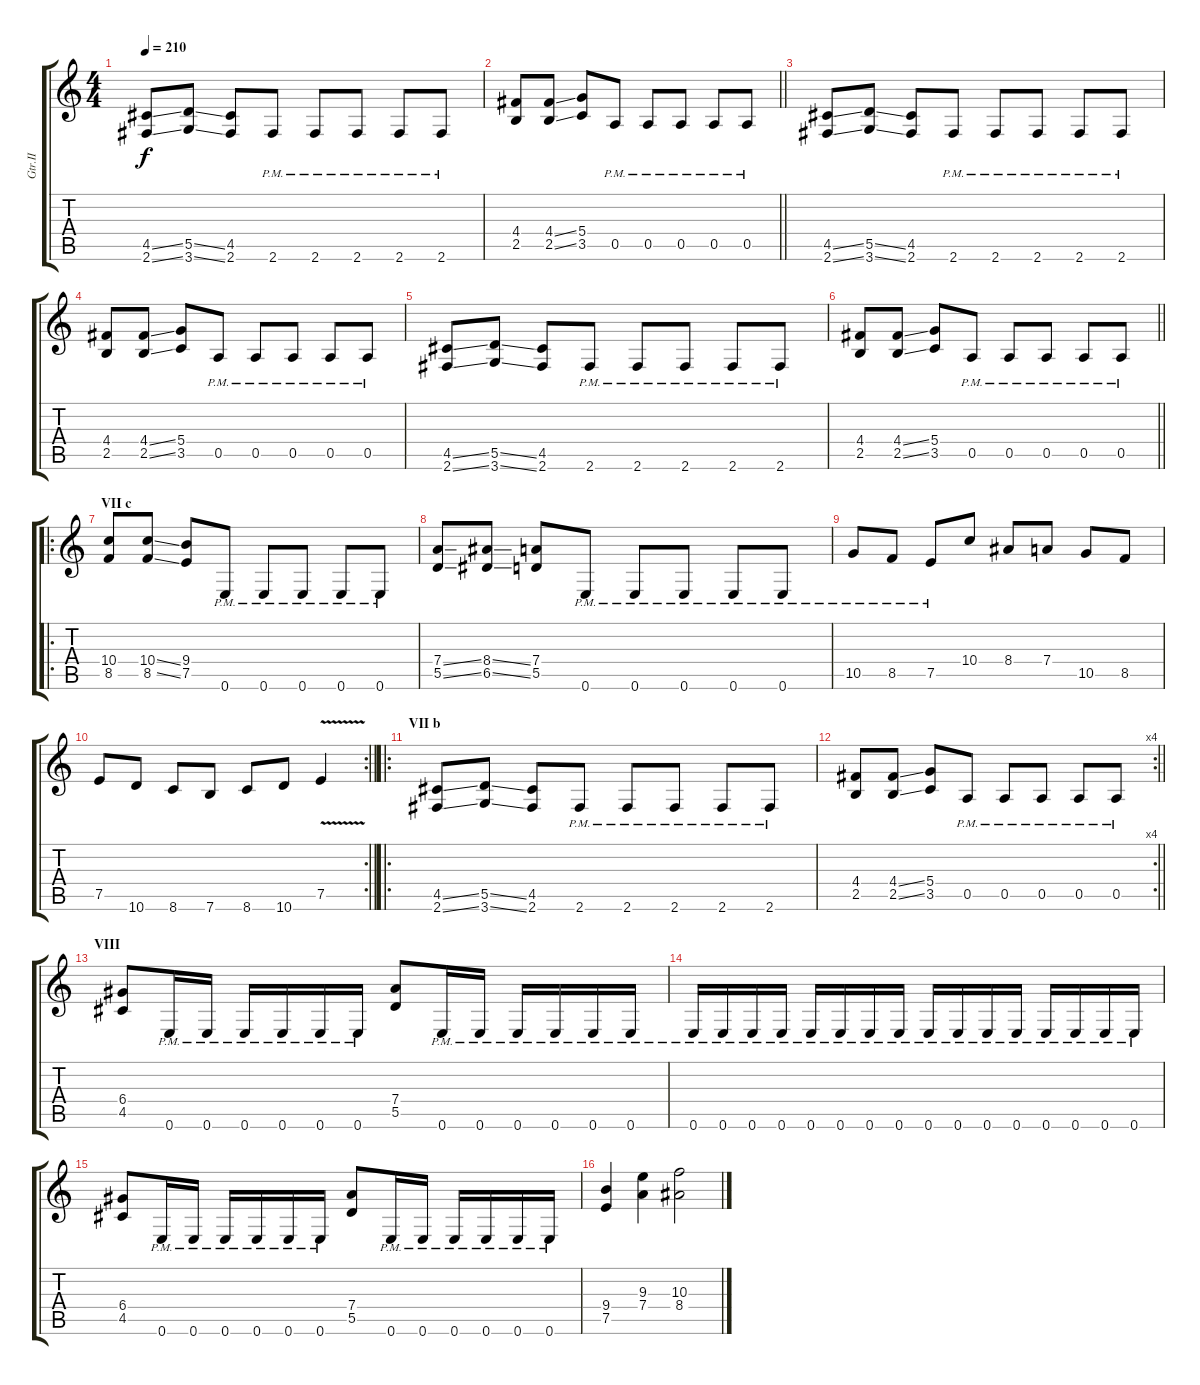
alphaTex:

\track ("Gtr.II" "Gtr.II") {instrument overdrivenguitar}
\staff {score tabs}
\tuning (E4 B3 G3 D3 A2 E2) {hide}
\ts (4 4)
\tempo 210
\clef g2
\ks c
(4.5{ss} 2.6{ss}).8{dy f} (5.5{ss} 3.6{ss}).8 (4.5 2.6).8 2.6{pm}.8 2.6{pm}.8 2.6{pm}.8 2.6{pm}.8 2.6{pm}.8 |
\barLineRight lightlight
(4.4 2.5).8 (4.4{ss} 2.5{ss}).8 (5.4 3.5).8 0.5{pm}.8 0.5{pm}.8 0.5{pm}.8 0.5{pm}.8 0.5{pm}.8 |
(4.5{ss} 2.6{ss}).8 (5.5{ss} 3.6{ss}).8 (4.5 2.6).8 2.6{pm}.8 2.6{pm}.8 2.6{pm}.8 2.6{pm}.8 2.6{pm}.8 |
(4.4 2.5).8 (4.4{ss} 2.5{ss}).8 (5.4 3.5).8 0.5{pm}.8 0.5{pm}.8 0.5{pm}.8 0.5{pm}.8 0.5{pm}.8 |
(4.5{ss} 2.6{ss}).8 (5.5{ss} 3.6{ss}).8 (4.5 2.6).8 2.6{pm}.8 2.6{pm}.8 2.6{pm}.8 2.6{pm}.8 2.6{pm}.8 |
\barLineRight lightlight
(4.4 2.5).8 (4.4{ss} 2.5{ss}).8 (5.4 3.5).8 0.5{pm}.8 0.5{pm}.8 0.5{pm}.8 0.5{pm}.8 0.5{pm}.8 |
\ro
\section ("" "VII c")
(10.4 8.5).8 (10.4{ss} 8.5{ss}).8 (9.4 7.5).8 0.6{pm}.8 0.6{pm}.8 0.6{pm}.8 0.6{pm}.8 0.6{pm}.8 |
(7.4{ss} 5.5{ss}).8 (8.4{ss} 6.5{ss}).8 (7.4 5.5).8 0.6{pm}.8 0.6{pm}.8 0.6{pm}.8 0.6{pm}.8 0.6{pm}.8 |
10.5{pm}.8 8.5{pm}.8 7.5{pm}.8 10.4.8 8.4.8 7.4.8 10.5.8 8.5.8 |
\rc 2
\barLineRight lightlight
7.5.8 10.6.8 8.6.8 7.6.8 8.6.8 10.6.8 7.5{v}.4 |
\ro
\section ("" "VII b")
(4.5{ss} 2.6{ss}).8 (5.5{ss} 3.6{ss}).8 (4.5 2.6).8 2.6{pm}.8 2.6{pm}.8 2.6{pm}.8 2.6{pm}.8 2.6{pm}.8 |
\rc 4
\barLineRight lightlight
(4.4 2.5).8 (4.4{ss} 2.5{ss}).8 (5.4 3.5).8 0.5{pm}.8 0.5{pm}.8 0.5{pm}.8 0.5{pm}.8 0.5{pm}.8 |
\section ("" "VIII")
(6.4 4.5).8 0.6{pm}.16 0.6{pm}.16 0.6{pm}.16 0.6{pm}.16 0.6{pm}.16 0.6{pm}.16 (7.4 5.5).8 0.6{pm}.16 0.6{pm}.16 0.6{pm}.16 0.6{pm}.16 0.6{pm}.16 0.6{pm}.16 |
0.6{pm}.16 0.6{pm}.16 0.6{pm}.16 0.6{pm}.16 0.6{pm}.16 0.6{pm}.16 0.6{pm}.16 0.6{pm}.16 0.6{pm}.16 0.6{pm}.16 0.6{pm}.16 0.6{pm}.16 0.6{pm}.16 0.6{pm}.16 0.6{pm}.16 0.6{pm}.16 |
(6.4 4.5).8 0.6{pm}.16 0.6{pm}.16 0.6{pm}.16 0.6{pm}.16 0.6{pm}.16 0.6{pm}.16 (7.4 5.5).8 0.6{pm}.16 0.6{pm}.16 0.6{pm}.16 0.6{pm}.16 0.6{pm}.16 0.6{pm}.16 |
(9.4 7.5).4 (9.3 7.4).4 (10.3 8.4).2
